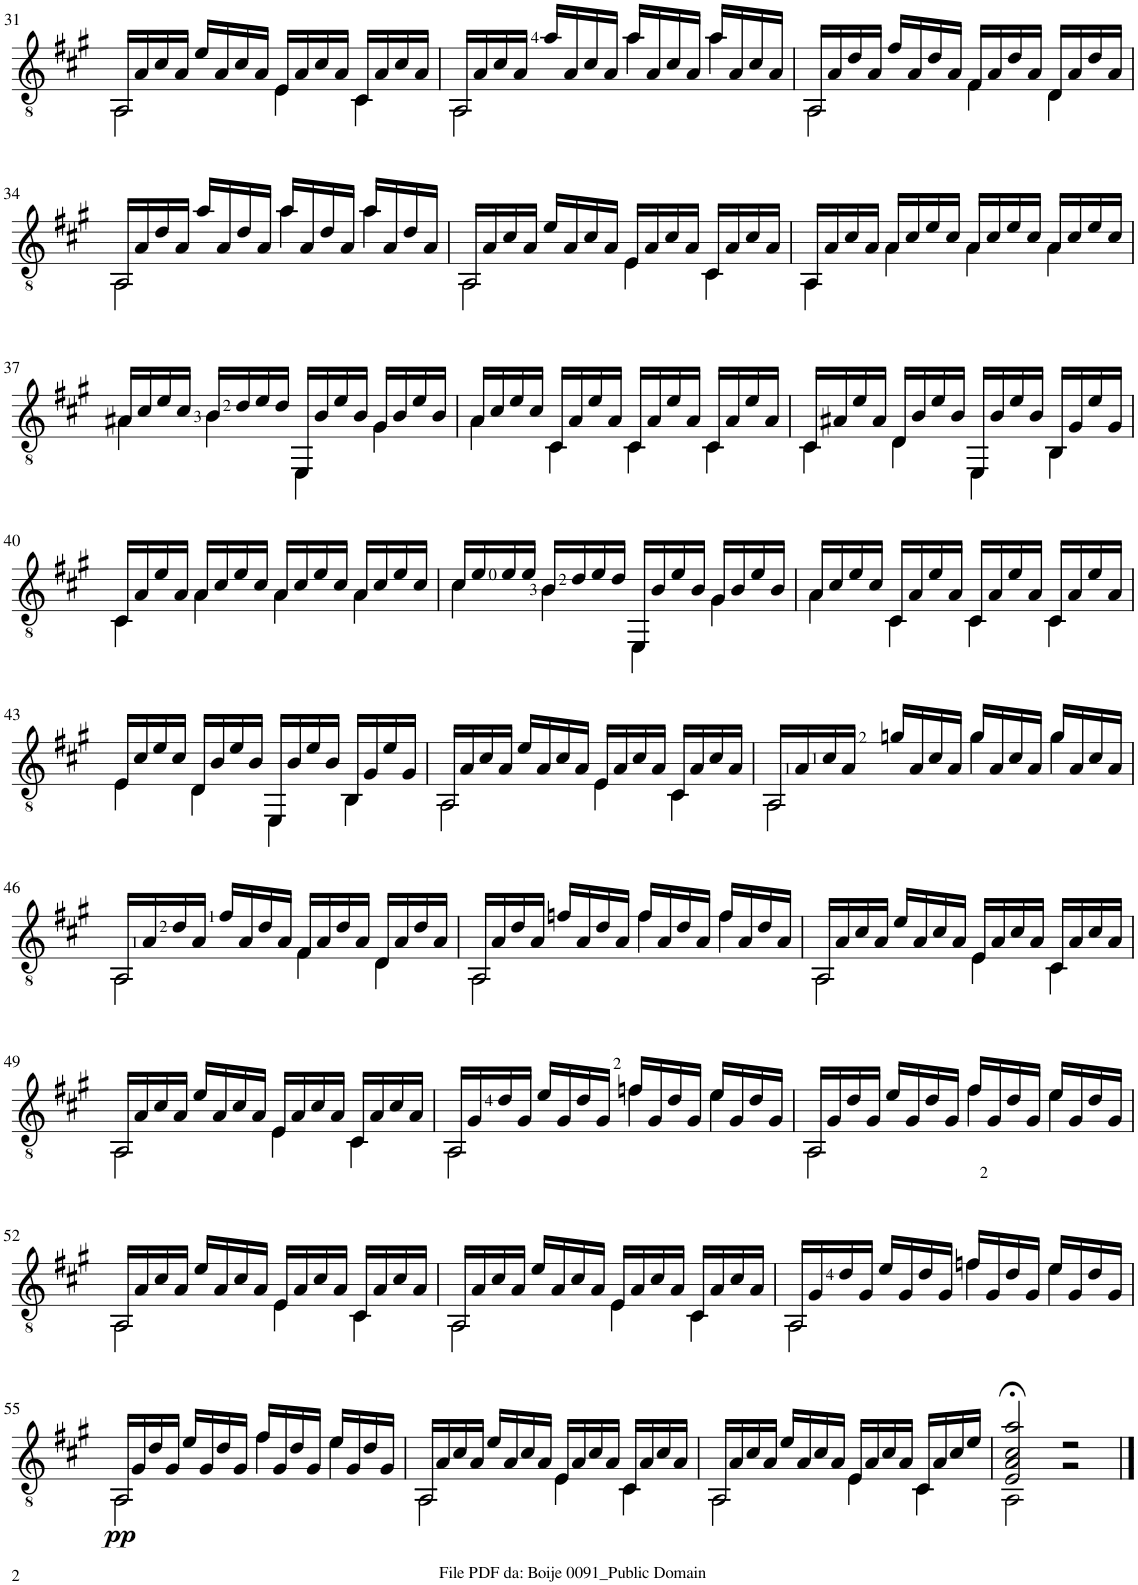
**kern	**dynam
*part1	*part1
*staff1	*staff1
*I"Guitar	*
*I'Guit.	*
!!LO:PB:g=z
*clefGv2	*
*k[f#c#g#]	*
*M4/4	*
*met(c)	*
=31	=31
!LO:N:head=open	!
*^	*
16AA/LL	2AA\	.
16A/	.	.
16c#/	.	.
16A/JJ	.	.
16e/LL	.	.
16A/	.	.
16c#/	.	.
16A/JJ	.	.
16E/LL	4E\	.
16A/	.	.
16c#/	.	.
16A/JJ	.	.
16C#/LL	4C#\	.
16A/	.	.
16c#/	.	.
16A/JJ	.	.
=32	=32	=32
!LO:N:head=open	!	!
16AA/LL	2AA\	.
16A/	.	.
16c#/	.	.
16A/JJ	.	.
16a/LL	.	.
16A/	.	.
16c#/	.	.
16A/JJ	.	.
16a/LL	4a\	.
16A/	.	.
16c#/	.	.
16A/JJ	.	.
16a/LL	4a\	.
16A/	.	.
16c#/	.	.
16A/JJ	.	.
=33	=33	=33
!LO:N:head=open	!	!
16AA/LL	2AA\	.
16A/	.	.
16d/	.	.
16A/JJ	.	.
16f#/LL	.	.
16A/	.	.
16d/	.	.
16A/JJ	.	.
16F#/LL	4F#\	.
16A/	.	.
16d/	.	.
16A/JJ	.	.
16D/LL	4D\	.
16A/	.	.
16d/	.	.
16A/JJ	.	.
!!LO:LB:g=z	!!
=34	=34	=34
!LO:N:head=open	!	!
16AA/LL	2AA\	.
16A/	.	.
16d/	.	.
16A/JJ	.	.
16a/LL	.	.
16A/	.	.
16d/	.	.
16A/JJ	.	.
16a/LL	4a\	.
16A/	.	.
16d/	.	.
16A/JJ	.	.
16a/LL	4a\	.
16A/	.	.
16d/	.	.
16A/JJ	.	.
=35	=35	=35
!LO:N:head=open	!	!
16AA/LL	2AA\	.
16A/	.	.
16c#/	.	.
16A/JJ	.	.
16e/LL	.	.
16A/	.	.
16c#/	.	.
16A/JJ	.	.
16E/LL	4E\	.
16A/	.	.
16c#/	.	.
16A/JJ	.	.
16C#/LL	4C#\	.
16A/	.	.
16c#/	.	.
16A/JJ	.	.
=36	=36	=36
16AA/LL	4AA\	.
16A/	.	.
16c#/	.	.
16A/JJ	.	.
16A/LL	4A\	.
16c#/	.	.
16e/	.	.
16c#/JJ	.	.
16A/LL	4A\	.
16c#/	.	.
16e/	.	.
16c#/JJ	.	.
16A/LL	4A\	.
16c#/	.	.
16e/	.	.
16c#/JJ	.	.
!!LO:LB:g=z	!!
=37	=37	=37
16A#X/LL	4A#\	.
16c#/	.	.
16e/	.	.
16c#/JJ	.	.
16B/LL	4B\	.
16d/	.	.
16e/	.	.
16d/JJ	.	.
16EE/LL	4EE\	.
16B/	.	.
16e/	.	.
16B/JJ	.	.
16G#/LL	4G#\	.
16B/	.	.
16e/	.	.
16B/JJ	.	.
=38	=38	=38
16A/LL	4A\	.
16c#/	.	.
16e/	.	.
16c#/JJ	.	.
16C#/LL	4C#\	.
16A/	.	.
16e/	.	.
16A/JJ	.	.
16C#/LL	4C#\	.
16A/	.	.
16e/	.	.
16A/JJ	.	.
16C#/LL	4C#\	.
16A/	.	.
16e/	.	.
16A/JJ	.	.
=39	=39	=39
16C#/LL	4C#\	.
16A#X/	.	.
16e/	.	.
16A#/JJ	.	.
16D/LL	4D\	.
16B/	.	.
16e/	.	.
16B/JJ	.	.
16EE/LL	4EE\	.
16B/	.	.
16e/	.	.
16B/JJ	.	.
16BB/LL	4BB\	.
16G#/	.	.
16e/	.	.
16G#/JJ	.	.
!!LO:LB:g=z	!!
=40	=40	=40
16C#/LL	4C#\	.
16A/	.	.
16e/	.	.
16A/JJ	.	.
16A/LL	4A\	.
16c#/	.	.
16e/	.	.
16c#/JJ	.	.
16A/LL	4A\	.
16c#/	.	.
16e/	.	.
16c#/JJ	.	.
16A/LL	4A\	.
16c#/	.	.
16e/	.	.
16c#/JJ	.	.
=41	=41	=41
16c#/LL	4c#\	.
16e/	.	.
16e/	.	.
16e/JJ	.	.
16B/LL	4B\	.
16d/	.	.
16e/	.	.
16d/JJ	.	.
16EE/LL	4EE\	.
16B/	.	.
16e/	.	.
16B/JJ	.	.
16G#/LL	4G#\	.
16B/	.	.
16e/	.	.
16B/JJ	.	.
=42	=42	=42
16A/LL	4A\	.
16c#/	.	.
16e/	.	.
16c#/JJ	.	.
16C#/LL	4C#\	.
16A/	.	.
16e/	.	.
16A/JJ	.	.
16C#/LL	4C#\	.
16A/	.	.
16e/	.	.
16A/JJ	.	.
16C#/LL	4C#\	.
16A/	.	.
16e/	.	.
16A/JJ	.	.
!!LO:LB:g=z	!!
=43	=43	=43
16E/LL	4E\	.
16c#/	.	.
16e/	.	.
16c#/JJ	.	.
16D/LL	4D\	.
16B/	.	.
16e/	.	.
16B/JJ	.	.
16EE/LL	4EE\	.
16B/	.	.
16e/	.	.
16B/JJ	.	.
16BB/LL	4BB\	.
16G#/	.	.
16e/	.	.
16G#/JJ	.	.
=44	=44	=44
!LO:N:head=open	!	!
16AA/LL	2AA\	.
16A/	.	.
16c#/	.	.
16A/JJ	.	.
16e/LL	.	.
16A/	.	.
16c#/	.	.
16A/JJ	.	.
16E/LL	4E\	.
16A/	.	.
16c#/	.	.
16A/JJ	.	.
16C#/LL	4C#\	.
16A/	.	.
16c#/	.	.
16A/JJ	.	.
=45	=45	=45
!LO:N:head=open	!	!
16AA/LL	2AA\	.
16A/	.	.
16c#/	.	.
16A/JJ	.	.
16gn/LL	.	.
16A/	.	.
16c#/	.	.
16A/JJ	.	.
16g/LL	4g\	.
16A/	.	.
16c#/	.	.
16A/JJ	.	.
16g/LL	4g\	.
16A/	.	.
16c#/	.	.
16A/JJ	.	.
!!LO:LB:g=z	!!
=46	=46	=46
!LO:N:head=open	!	!
16AA/LL	2AA\	.
16A/	.	.
16d/	.	.
16A/JJ	.	.
16f#/LL	.	.
16A/	.	.
16d/	.	.
16A/JJ	.	.
16F#/LL	4F#\	.
16A/	.	.
16d/	.	.
16A/JJ	.	.
16D/LL	4D\	.
16A/	.	.
16d/	.	.
16A/JJ	.	.
=47	=47	=47
!LO:N:head=open	!	!
16AA/LL	2AA\	.
16A/	.	.
16d/	.	.
16A/JJ	.	.
16fn/LL	.	.
16A/	.	.
16d/	.	.
16A/JJ	.	.
16f/LL	4f\	.
16A/	.	.
16d/	.	.
16A/JJ	.	.
16f/LL	4f\	.
16A/	.	.
16d/	.	.
16A/JJ	.	.
=48	=48	=48
!LO:N:head=open	!	!
16AA/LL	2AA\	.
16A/	.	.
16c#/	.	.
16A/JJ	.	.
16e/LL	.	.
16A/	.	.
16c#/	.	.
16A/JJ	.	.
16E/LL	4E\	.
16A/	.	.
16c#/	.	.
16A/JJ	.	.
16C#/LL	4C#\	.
16A/	.	.
16c#/	.	.
16A/JJ	.	.
!!LO:LB:g=z	!!
=49	=49	=49
!LO:N:head=open	!	!
16AA/LL	2AA\	.
16A/	.	.
16c#/	.	.
16A/JJ	.	.
16e/LL	.	.
16A/	.	.
16c#/	.	.
16A/JJ	.	.
16E/LL	4E\	.
16A/	.	.
16c#/	.	.
16A/JJ	.	.
16C#/LL	4C#\	.
16A/	.	.
16c#/	.	.
16A/JJ	.	.
=50	=50	=50
!LO:N:head=open	!	!
16AA/LL	2AA\	.
16G#/	.	.
16d/	.	.
16G#/JJ	.	.
16e/LL	.	.
16G#/	.	.
16d/	.	.
16G#/JJ	.	.
16fn/LL	4f\	.
16G#/	.	.
16d/	.	.
16G#/JJ	.	.
16e/LL	4e\	.
16G#/	.	.
16d/	.	.
16G#/JJ	.	.
=51	=51	=51
!LO:N:head=open	!	!
16AA/LL	2AA\	.
16G#/	.	.
16d/	.	.
16G#/JJ	.	.
16e/LL	.	.
16G#/	.	.
16d/	.	.
16G#/JJ	.	.
16f#/LL	4f#\	.
16G#/	.	.
16d/	.	.
16G#/JJ	.	.
16e/LL	4e\	.
16G#/	.	.
16d/	.	.
16G#/JJ	.	.
!!LO:LB:g=z	!!
=52	=52	=52
!LO:N:head=open	!	!
16AA/LL	2AA\	.
16A/	.	.
16c#/	.	.
16A/JJ	.	.
16e/LL	.	.
16A/	.	.
16c#/	.	.
16A/JJ	.	.
16E/LL	4E\	.
16A/	.	.
16c#/	.	.
16A/JJ	.	.
16C#/LL	4C#\	.
16A/	.	.
16c#/	.	.
16A/JJ	.	.
=53	=53	=53
!LO:N:head=open	!	!
16AA/LL	2AA\	.
16A/	.	.
16c#/	.	.
16A/JJ	.	.
16e/LL	.	.
16A/	.	.
16c#/	.	.
16A/JJ	.	.
16E/LL	4E\	.
16A/	.	.
16c#/	.	.
16A/JJ	.	.
16C#/LL	4C#\	.
16A/	.	.
16c#/	.	.
16A/JJ	.	.
=54	=54	=54
!LO:N:head=open	!	!
16AA/LL	2AA\	.
16G#/	.	.
16d/	.	.
16G#/JJ	.	.
16e/LL	.	.
16G#/	.	.
16d/	.	.
16G#/JJ	.	.
16fn/LL	4f\	.
16G#/	.	.
16d/	.	.
16G#/JJ	.	.
16e/LL	4e\	.
16G#/	.	.
16d/	.	.
16G#/JJ	.	.
!!LO:LB:g=z	!!
=55	=55	=55
!LO:N:head=open	!	!LO:DY:b
16AA/LL	2AA\	pp
16G#/	.	.
16d/	.	.
16G#/JJ	.	.
16e/LL	.	.
16G#/	.	.
16d/	.	.
16G#/JJ	.	.
16f#/LL	4f#\	.
16G#/	.	.
16d/	.	.
16G#/JJ	.	.
16e/LL	4e\	.
16G#/	.	.
16d/	.	.
16G#/JJ	.	.
=56	=56	=56
!LO:N:head=open	!	!
16AA/LL	2AA\	.
16A/	.	.
16c#/	.	.
16A/JJ	.	.
16e/LL	.	.
16A/	.	.
16c#/	.	.
16A/JJ	.	.
16E/LL	4E\	.
16A/	.	.
16c#/	.	.
16A/JJ	.	.
16C#/LL	4C#\	.
16A/	.	.
16c#/	.	.
16A/JJ	.	.
=57	=57	=57
!LO:N:head=open	!	!
16AA/LL	2AA\	.
16A/	.	.
16c#/	.	.
16A/JJ	.	.
16e/LL	.	.
16A/	.	.
16c#/	.	.
16A/JJ	.	.
16E/LL	4E\	.
16A/	.	.
16c#/	.	.
16A/JJ	.	.
16C#/LL	4C#\	.
16A/	.	.
16c#/	.	.
16e/JJ	.	.
=58	=58	=58
2E/;< 2A/;< 2c#/;< 2a/;<	2AA\	.
2r	2r	.
*v	*v	*
==	==
*-	*-
